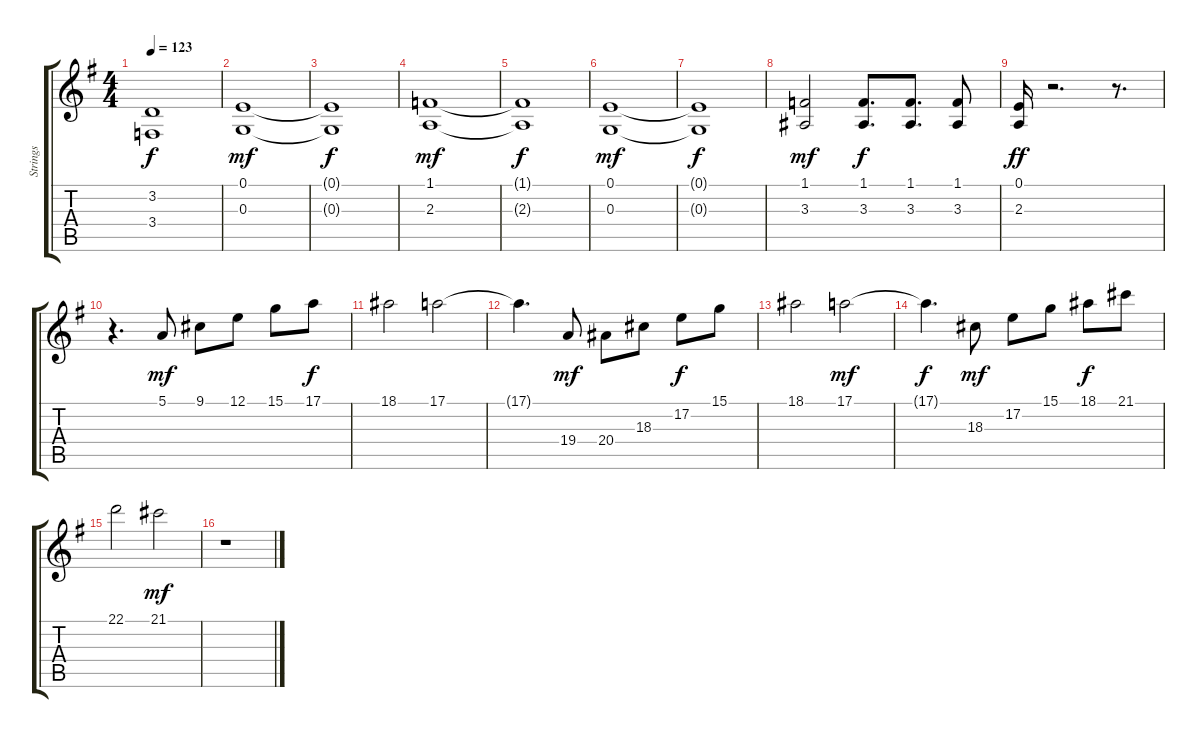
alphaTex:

\track ("Strings" "Strings") {instrument stringensemble2}
\staff {score tabs}
\tuning (E4 B3 G3 D3 A2 E2) {hide}
\ts (4 4)
\tempo 123
\clef g2
\ks g
(3.2{t} 3.4{t}).1{dy f} |
(0.1 0.3).1{dy mf} |
(0.1{t} 0.3{t}).1{dy f} |
(1.1 2.3).1{dy mf} |
(1.1{t} 2.3{t}).1{dy f} |
(0.1 0.3).1{dy mf} |
(0.1{t} 0.3{t}).1{dy f} |
(1.1 3.3).2{dy mf} (1.1 3.3).8{d dy f} (1.1 3.3).8{d} (1.1 3.3).8 |
(0.1 2.3).16{dy ff} r.2{d} r.8{d} |
r.4{d} 5.1.8{dy mf} 9.1.8 12.1.8 15.1.8 17.1.8{dy f} |
18.1.2 17.1.2 |
17.1{t}.4{d} 19.4.8{dy mf} 20.4.8 18.3.8 17.2.8{dy f} 15.1.8 |
18.1.2 17.1.2{dy mf} |
17.1{t}.4{d dy f} 18.3.8{dy mf} 17.2.8 15.1.8 18.1.8{dy f} 21.1.8 |
22.1.2 21.1.2{dy mf} |
r.1
